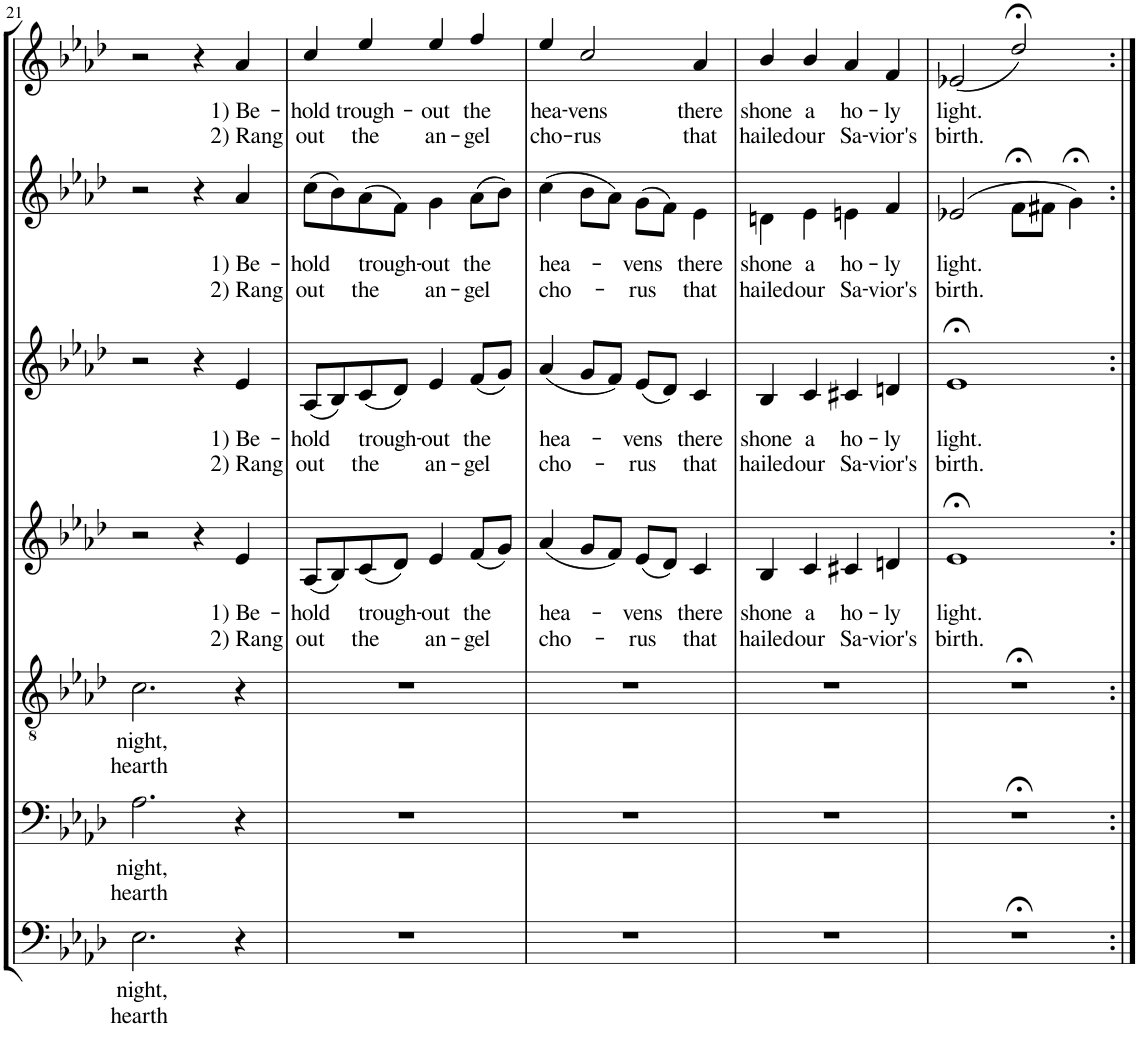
**kern	**text	**text	**kern	**text	**text	**kern	**text	**text	**kern	**text	**text	**kern	**text	**text	**kern	**text	**text	**kern	**text	**text
*part7	*part7	*part7	*part6	*part6	*part6	*part5	*part5	*part5	*part4	*part4	*part4	*part3	*part3	*part3	*part2	*part2	*part2	*part1	*part1	*part1
*staff7	*staff7	*staff7	*staff6	*staff6	*staff6	*staff5	*staff5	*staff5	*staff4	*staff4	*staff4	*staff3	*staff3	*staff3	*staff2	*staff2	*staff2	*staff1	*staff1	*staff1
*I"Bassi II	*	*	*I"Bassi I	*	*	*I"Tenori	*	*	*I"Contralti II	*	*	*I"Contralti I	*	*	*I"Soprani II	*	*	*I"Soprani I	*	*
!!LO:PB:g=z
*clefF4	*	*	*clefF4	*	*	*clefGv2	*	*	*clefG2	*	*	*clefG2	*	*	*clefG2	*	*	*clefG2	*	*
*	*	*	*	*	*	*	*	*	*	*	*	*	*	*	*Trd1c2	*	*	*Trd1c2	*	*
*k[b-e-a-d-]	*	*	*k[b-e-a-d-]	*	*	*k[b-e-a-d-]	*	*	*k[b-e-a-d-]	*	*	*k[b-e-a-d-]	*	*	*k[b-e-a-d-]	*	*	*k[b-e-a-d-]	*	*
*A-:	*	*	*A-:	*	*	*A-:	*	*	*A-:	*	*	*A-:	*	*	*A-:	*	*	*A-:	*	*
*M4/4	*	*	*M4/4	*	*	*M4/4	*	*	*M4/4	*	*	*M4/4	*	*	*M4/4	*	*	*M4/4	*	*
=21	=21	=21	=21	=21	=21	=21	=21	=21	=21	=21	=21	=21	=21	=21	=21	=21	=21	=21	=21	=21
!	!LO:LY:b	!LO:LY:b	!	!LO:LY:b	!LO:LY:b	!	!LO:LY:b	!LO:LY:b	!	!	!	!	!	!	!	!	!	!	!	!
2.E-\	night,	hearth	2.A-\	night,	hearth	2.c\	night,	hearth	2r	.	.	2r	.	.	2r	.	.	2r	.	.
.	.	.	.	.	.	.	.	.	4r	.	.	4r	.	.	4r	.	.	4r	.	.
!	!	!	!	!	!	!	!	!	!	!LO:LY:b	!LO:LY:b	!	!LO:LY:b	!LO:LY:b	!	!LO:LY:b	!LO:LY:b	!	!LO:LY:b	!LO:LY:b
4r	.	.	4r	.	.	4r	.	.	4e-/	1) Be-	2) Rang	4e-/	1) Be-	2) Rang	4a-/	1) Be-	2) Rang	4a-/	1) Be-	2) Rang
=22	=22	=22	=22	=22	=22	=22	=22	=22	=22	=22	=22	=22	=22	=22	=22	=22	=22	=22	=22	=22
!	!	!	!	!	!	!	!	!	!	!LO:LY:b	!LO:LY:b	!	!LO:LY:b	!LO:LY:b	!	!LO:LY:b	!LO:LY:b	!	!LO:LY:b	!LO:LY:b
1r	.	.	1r	.	.	1r	.	.	(8A-/L	-hold	out	(8A-/L	-hold	out	(8cc\L	-hold	out	4cc/	-hold	out
.	.	.	.	.	.	.	.	.	8B-/)	.	.	8B-/)	.	.	8b-\)	.	.	.	.	.
!	!	!	!	!	!	!	!	!	!	!LO:LY:b	!LO:LY:b	!	!LO:LY:b	!LO:LY:b	!	!LO:LY:b	!LO:LY:b	!	!LO:LY:b	!LO:LY:b
.	.	.	.	.	.	.	.	.	(8c/	trough-	the	(8c/	trough-	the	(8a-\	trough-	the	4ee-/	trough-	the
.	.	.	.	.	.	.	.	.	8d-/J)	.	.	8d-/J)	.	.	8f\J)	.	.	.	.	.
!	!	!	!	!	!	!	!	!	!	!LO:LY:b	!LO:LY:b	!	!LO:LY:b	!LO:LY:b	!	!LO:LY:b	!LO:LY:b	!	!LO:LY:b	!LO:LY:b
.	.	.	.	.	.	.	.	.	4e-/	-out	an-	4e-/	-out	an-	4g\	-out	an-	4ee-/	-out	an-
!	!	!	!	!	!	!	!	!	!	!LO:LY:b	!LO:LY:b	!	!LO:LY:b	!LO:LY:b	!	!LO:LY:b	!LO:LY:b	!	!LO:LY:b	!LO:LY:b
.	.	.	.	.	.	.	.	.	(8f/L	the	-gel	(8f/L	the	-gel	(8a-\L	the	-gel	4ff/	the	-gel
.	.	.	.	.	.	.	.	.	8g/J)	.	.	8g/J)	.	.	8b-\J)	.	.	.	.	.
=23	=23	=23	=23	=23	=23	=23	=23	=23	=23	=23	=23	=23	=23	=23	=23	=23	=23	=23	=23	=23
!	!	!	!	!	!	!	!	!	!	!LO:LY:b	!LO:LY:b	!	!LO:LY:b	!LO:LY:b	!	!LO:LY:b	!LO:LY:b	!	!LO:LY:b	!LO:LY:b
1r	.	.	1r	.	.	1r	.	.	(4a-/	hea-	cho-	(4a-/	hea-	cho-	(4cc\	hea-	cho-	4ee-/	hea-	cho-
!	!	!	!	!	!	!	!	!	!	!	!	!	!	!	!	!	!	!	!LO:LY:b	!LO:LY:b
.	.	.	.	.	.	.	.	.	8g/L	.	.	8g/L	.	.	8b-\L	.	.	2cc/	-vens	-rus
.	.	.	.	.	.	.	.	.	8f/J)	.	.	8f/J)	.	.	8a-\J)	.	.	.	.	.
!	!	!	!	!	!	!	!	!	!	!LO:LY:b	!LO:LY:b	!	!LO:LY:b	!LO:LY:b	!	!LO:LY:b	!LO:LY:b	!	!	!
.	.	.	.	.	.	.	.	.	(8e-/L	-vens	-rus	(8e-/L	-vens	-rus	(8g\L	-vens	-rus	.	.	.
.	.	.	.	.	.	.	.	.	8d-/J)	.	.	8d-/J)	.	.	8f\J)	.	.	.	.	.
!	!	!	!	!	!	!	!	!	!	!LO:LY:b	!LO:LY:b	!	!LO:LY:b	!LO:LY:b	!	!LO:LY:b	!LO:LY:b	!	!LO:LY:b	!LO:LY:b
.	.	.	.	.	.	.	.	.	4c/	there	that	4c/	there	that	4e-\	there	that	4a-/	there	that
=24	=24	=24	=24	=24	=24	=24	=24	=24	=24	=24	=24	=24	=24	=24	=24	=24	=24	=24	=24	=24
!	!	!	!	!	!	!	!	!	!	!LO:LY:b	!LO:LY:b	!	!LO:LY:b	!LO:LY:b	!	!LO:LY:b	!LO:LY:b	!	!LO:LY:b	!LO:LY:b
1r	.	.	1r	.	.	1r	.	.	4B-/	shone	hailed	4B-/	shone	hailed	4dn\	shone	hailed	4b-/	shone	hailed
!	!	!	!	!	!	!	!	!	!	!LO:LY:b	!LO:LY:b	!	!LO:LY:b	!LO:LY:b	!	!LO:LY:b	!LO:LY:b	!	!LO:LY:b	!LO:LY:b
.	.	.	.	.	.	.	.	.	4c/	a	our	4c/	a	our	4e-\	a	our	4b-/	a	our
!	!	!	!	!	!	!	!	!	!	!LO:LY:b	!LO:LY:b	!	!LO:LY:b	!LO:LY:b	!	!LO:LY:b	!LO:LY:b	!	!LO:LY:b	!LO:LY:b
.	.	.	.	.	.	.	.	.	4c#X/	ho-	Sa-	4c#X/	ho-	Sa-	4en\	ho-	Sa-	4a-/	ho-	Sa-
!	!	!	!	!	!	!	!	!	!	!LO:LY:b	!LO:LY:b	!	!LO:LY:b	!LO:LY:b	!	!LO:LY:b	!LO:LY:b	!	!LO:LY:b	!LO:LY:b
.	.	.	.	.	.	.	.	.	4dn/	-ly	-vior's	4dn/	-ly	-vior's	4f/	-ly	-vior's	4f/	-ly	-vior's
=25	=25	=25	=25	=25	=25	=25	=25	=25	=25	=25	=25	=25	=25	=25	=25	=25	=25	=25	=25	=25
!	!	!	!	!	!	!	!	!	!	!LO:LY:b	!LO:LY:b	!	!LO:LY:b	!LO:LY:b	!	!LO:LY:b	!LO:LY:b	!	!LO:LY:b	!LO:LY:b
1r;<	.	.	1r;<	.	.	1r;<	.	.	1e-;<	light.	birth.	1e-;<	light.	birth.	(2e-X/	light.	birth.	(2e-X/	light.	birth.
.	.	.	.	.	.	.	.	.	.	.	.	.	.	.	8f;<\L	.	.	2dd-;</)	.	.
.	.	.	.	.	.	.	.	.	.	.	.	.	.	.	8f#X\J	.	.	.	.	.
.	.	.	.	.	.	.	.	.	.	.	.	.	.	.	4g;<\)	.	.	.	.	.
=:|!	=:|!	=:|!	=:|!	=:|!	=:|!	=:|!	=:|!	=:|!	=:|!	=:|!	=:|!	=:|!	=:|!	=:|!	=:|!	=:|!	=:|!	=:|!	=:|!	=:|!
*-	*-	*-	*-	*-	*-	*-	*-	*-	*-	*-	*-	*-	*-	*-	*-	*-	*-	*-	*-	*-
